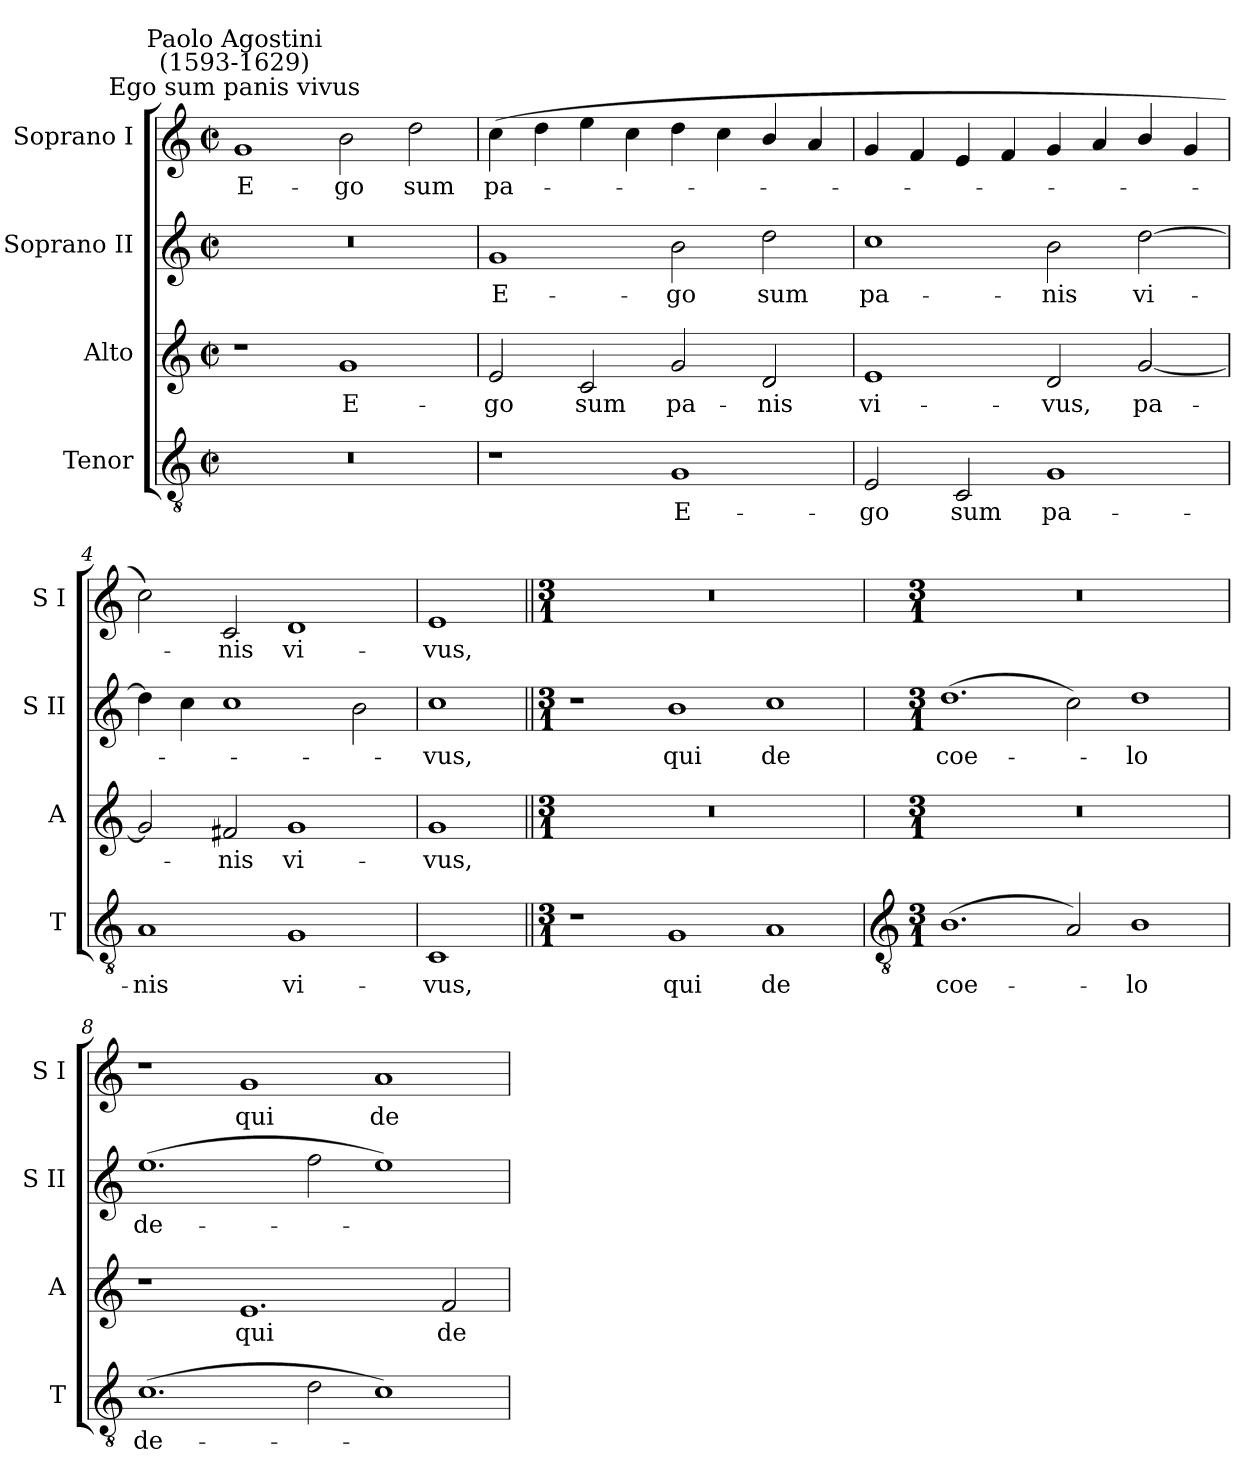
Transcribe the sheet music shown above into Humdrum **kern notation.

**kern	**text	**kern	**text	**kern	**text	**kern	**text
*part4	*part4	*part3	*part3	*part2	*part2	*part1	*part1
*staff4	*staff4	*staff3	*staff3	*staff2	*staff2	*staff1	*staff1
*I"Tenor	*	*I"Alto	*	*I"Soprano II	*	*I"Soprano I	*
*I'T	*	*I'A	*	*I'S II	*	*I'S I	*
*clefGv2	*	*clefG2	*	*clefG2	*	*clefG2	*
*k[]	*	*k[]	*	*k[]	*	*k[]	*
*C:	*	*C:	*	*C:	*	*C:	*
*M4/2	*	*M4/2	*	*M4/2	*	*M4/2	*
*met(c|)	*	*met(c|)	*	*met(c|)	*	*met(c|)	*
=1	=1	=1	=1	=1	=1	=1	=1
!	!	!	!	!	!	!LO:TX:a:cj:t=Ego sum panis vivus	!
!	!	!	!	!	!	!LO:TX:a:cj:t=Paolo Agostini\n(1593-1629)	!
!	!	!	!	!	!	!	!LO:LY:b
0r	.	1r	.	0r	.	1g	E-
!	!	!	!LO:LY:b	!	!	!	!LO:LY:b
.	.	1g	E-	.	.	2b	-go
!	!	!	!	!	!	!	!LO:LY:b
.	.	.	.	.	.	2dd	sum
=2	=2	=2	=2	=2	=2	=2	=2
!	!	!	!LO:LY:b	!	!LO:LY:b	!	!LO:LY:b
1r	.	2e	-go	1g	E-	(>4cc	pa-
.	.	.	.	.	.	4dd	.
!	!	!	!LO:LY:b	!	!	!	!
.	.	2c	sum	.	.	4ee	.
.	.	.	.	.	.	4cc	.
!	!LO:LY:b	!	!LO:LY:b	!	!LO:LY:b	!	!
1G	E-	2g	pa-	2b	-go	4dd	.
.	.	.	.	.	.	4cc	.
!	!	!	!LO:LY:b	!	!LO:LY:b	!	!
.	.	2d	-nis	2dd	sum	4b/	.
.	.	.	.	.	.	4a	.
=3	=3	=3	=3	=3	=3	=3	=3
!	!LO:LY:b	!	!LO:LY:b	!	!LO:LY:b	!	!
2E	-go	1e	vi-	1cc	pa-	4g	.
.	.	.	.	.	.	4f	.
!	!LO:LY:b	!	!	!	!	!	!
2C	sum	.	.	.	.	4e	.
.	.	.	.	.	.	4f	.
!	!LO:LY:b	!	!LO:LY:b	!	!LO:LY:b	!	!
1G	pa-	2d	-vus,	2b	-nis	4g	.
.	.	.	.	.	.	4a	.
!	!	!	!LO:LY:b	!	!LO:LY:b	!	!
.	.	[2g	pa-	[2dd	vi-	4b/	.
.	.	.	.	.	.	4g	.
=4	=4	=4	=4	=4	=4	=4	=4
!	!LO:LY:b	!	!	!	!	!	!
1A	-nis	2g]	.	4dd]	.	2cc)	.
.	.	.	.	4cc	.	.	.
!	!	!	!LO:LY:b	!	!	!	!LO:LY:b
.	.	2f#X	nis	1cc	.	2c	nis
!	!LO:LY:b	!	!LO:LY:b	!	!	!	!LO:LY:b
1G	vi-	1g	vi-	.	.	1d	vi-
.	.	.	.	2b	.	.	.
=5	=5	=5	=5	=5	=5	=5	=5
!	!LO:LY:b	!	!LO:LY:b	!	!LO:LY:b	!	!LO:LY:b
1C	-vus,	1g	-vus,	1cc	vus,	1e	-vus,
=6||	=6||	=6||	=6||	=6||	=6||	=6||	=6||
*M3/1	*	*M3/1	*	*M3/1	*	*M3/1	*
!	!	!LO:N:vis=0	!	!	!	!LO:N:vis=0	!
1r	.	0.r	.	1r	.	0.r	.
!	!LO:LY:b	!	!	!	!LO:LY:b	!	!
1G	qui	.	.	1b	qui	.	.
!	!LO:LY:b	!	!	!	!LO:LY:b	!	!
1A	de	.	.	1cc	de	.	.
!!LO:LB:g=z
=7	=7	=7	=7	=7	=7	=7	=7
*clefGv2	*	*	*	*	*	*	*
*M3/1	*	*M3/1	*	*M3/1	*	*M3/1	*
!	!LO:LY:b	!LO:N:vis=0	!	!	!LO:LY:b	!LO:N:vis=0	!
(<1.B	coe-	0.r	.	(>1.dd	coe-	0.r	.
2A)	.	.	.	2cc)	.	.	.
!	!LO:LY:b	!	!	!	!LO:LY:b	!	!
1B	lo	.	.	1dd	lo	.	.
=8	=8	=8	=8	=8	=8	=8	=8
!	!LO:LY:b	!	!	!	!LO:LY:b	!	!
(>1.c	de-	1r	.	(>1.ee	de-	1r	.
!	!	!	!LO:LY:b	!	!	!	!LO:LY:b
.	.	1.e	qui	.	.	1g	qui
2d	.	.	.	2ff	.	.	.
!	!	!	!	!	!	!	!LO:LY:b
1c)	.	.	.	1ee)	.	1a	de
!	!	!	!LO:LY:b	!	!	!	!
.	.	2f	de	.	.	.	.
=	=	=	=	=	=	=	=
*-	*-	*-	*-	*-	*-	*-	*-
